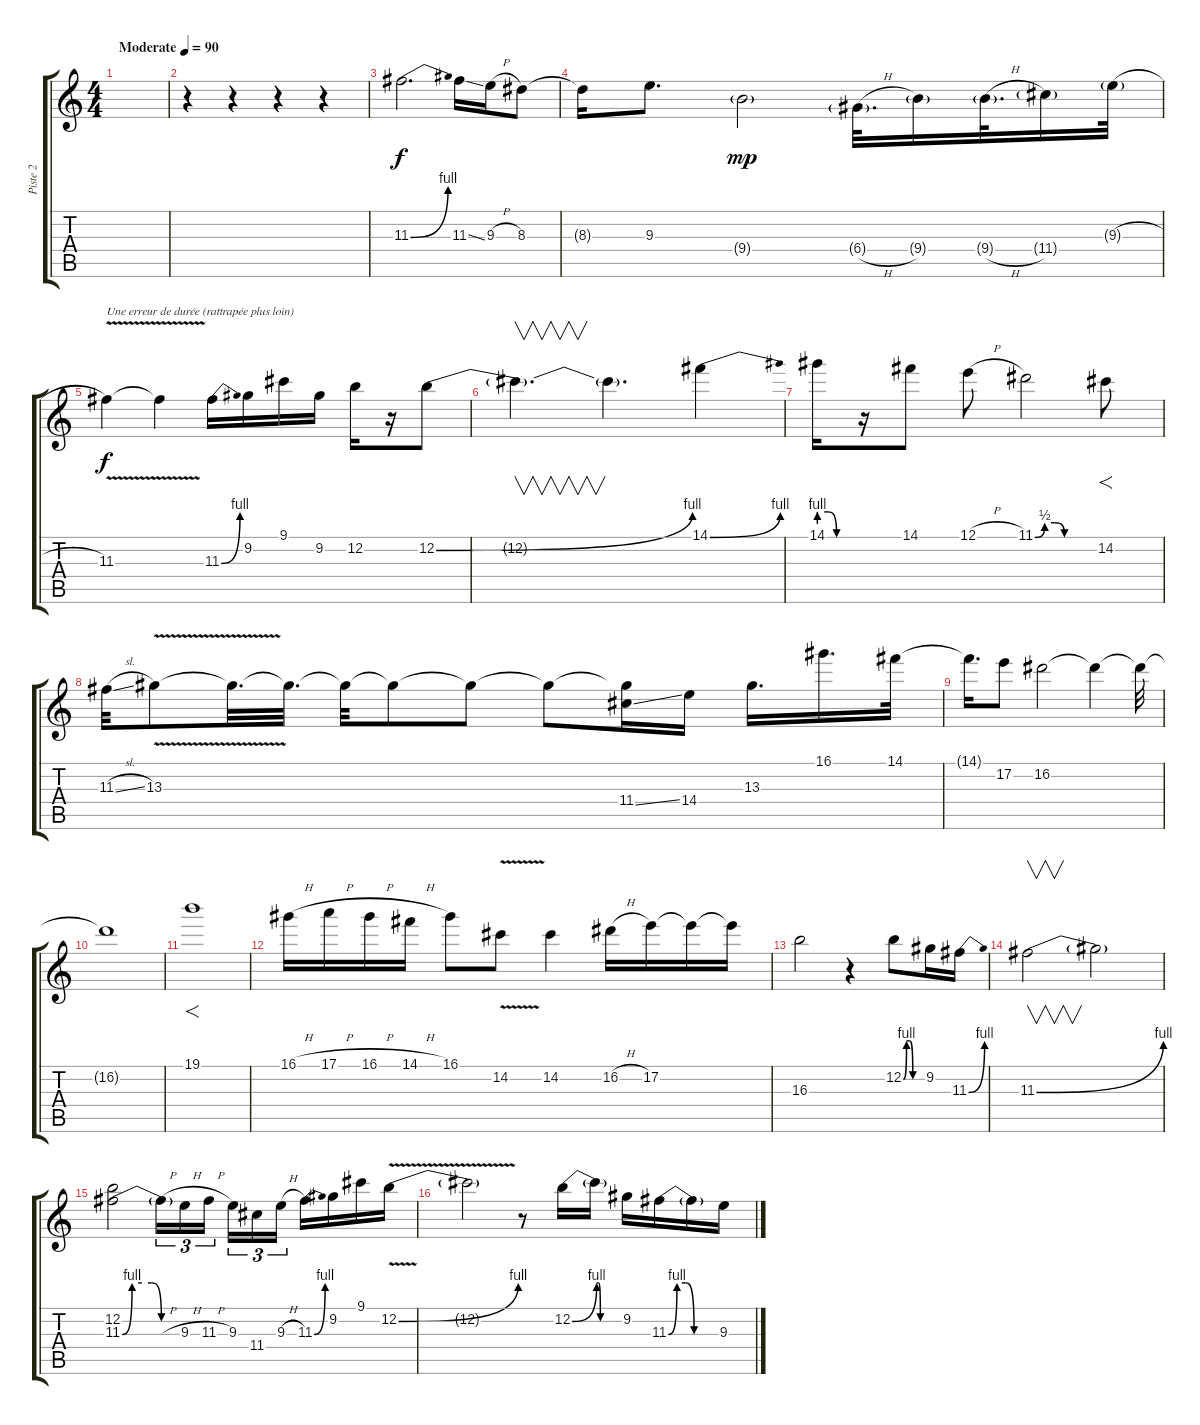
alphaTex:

\track ("Piste 2" "Piste 2") {instrument overdrivenguitar}
\staff {score tabs}
\tuning (E4 B3 G3 D3 A2 E2) {hide}
\ts (4 4)
\tempo (90 "Moderate")
\clef g2
\ks c
|
r.4 r.4 r.4 r.4 |
11.3{be (bend 0 0 60 4)}.2{d} 11.3{ss}.16 9.3{h}.16 8.3.8 |
8.3{t}.16 9.3.8{d} 9.4{g}.2{dy mp} 6.4{h g}.32{d} 9.4{g}.16 9.4{h g}.32{d} 11.4{g}.16 9.3{h g}.32 |
11.3{v}.4{txt "Une erreur de durée (rattrapée plus loin)" dy f} 11.3{t}.4 11.3{be (bend 0 0 60 4)}.16 9.2.16 9.1.16 9.2.16 12.2.16 r.16 12.2{be (bend 0 0 60 4)}.8 |
12.2{t}.4{v d} 12.2{t}.4{d} 14.1{be (bend 0 0 60 4)}.4 |
14.1{be (custom 0 4 15 4 30 0 60 0)}.16 r.16 14.1.8 12.1{h}.8 11.1{be (custom 0 0 10 2 20 2 30 0 60 0)}.2 14.2.8{f} |
11.3{sl}.32 13.3{v}.8 13.3{t}.32{d} 13.3{t}.32{d} 13.3{t}.32 13.3{t}.8 13.3{t}.8 13.3{t}.8 (13.3{t} 11.4{ss}).16 14.4.16 13.3.16{d} 16.1.16{d} 14.1.32 |
14.1{t}.16{d} 17.2.8 16.2.2 16.2{t}.4 16.2{t}.32 |
16.2{t}.1 |
19.1.1{f} |
16.1{h}.16 17.1{h}.16 16.1{h}.16 14.1{h}.16 16.1.8 14.2{v}.8 14.2.4 16.2{h}.16 17.2.16 17.2{t}.16 17.2{t}.16 |
16.3.2 r.4 12.2{be (custom 0 0 10 4 20 4 30 0 60 0)}.8{instrument overdrivenguitar} 9.2.16 11.3{be (bend 0 0 60 4)}.16 |
11.3{be (bend 0 0 60 4)}.2{v} 11.3{t}.2 |
(12.2 11.3{be (custom 0 0 10 4 20 4 30 4 40 0 60 0)}).2{instrument overdrivenguitar} 11.3{h t}.16{tu (3 2)} 9.3{h}.16{tu (3 2)} 11.3{h}.16{tu (3 2) beam splitsecondary} 9.3.16{tu (3 2)} 11.4.16{tu (3 2)} 9.3{h}.16{tu (3 2)} 11.3{be (bend 0 0 60 4)}.16 9.2.16 9.1.16 12.2{be (bend 0 0 60 4) v}.16 |
12.2{t}.2 r.8 12.2{be (bend 0 0 60 4)}.16 12.2{be (custom 0 4 5 4 10 0 15 0 30 0 60 0) t}.16 9.2.16 11.3{be (custom 0 0 10 4 20 4 30 0 60 0)}.16 11.3{t}.16 9.3{h}.16
